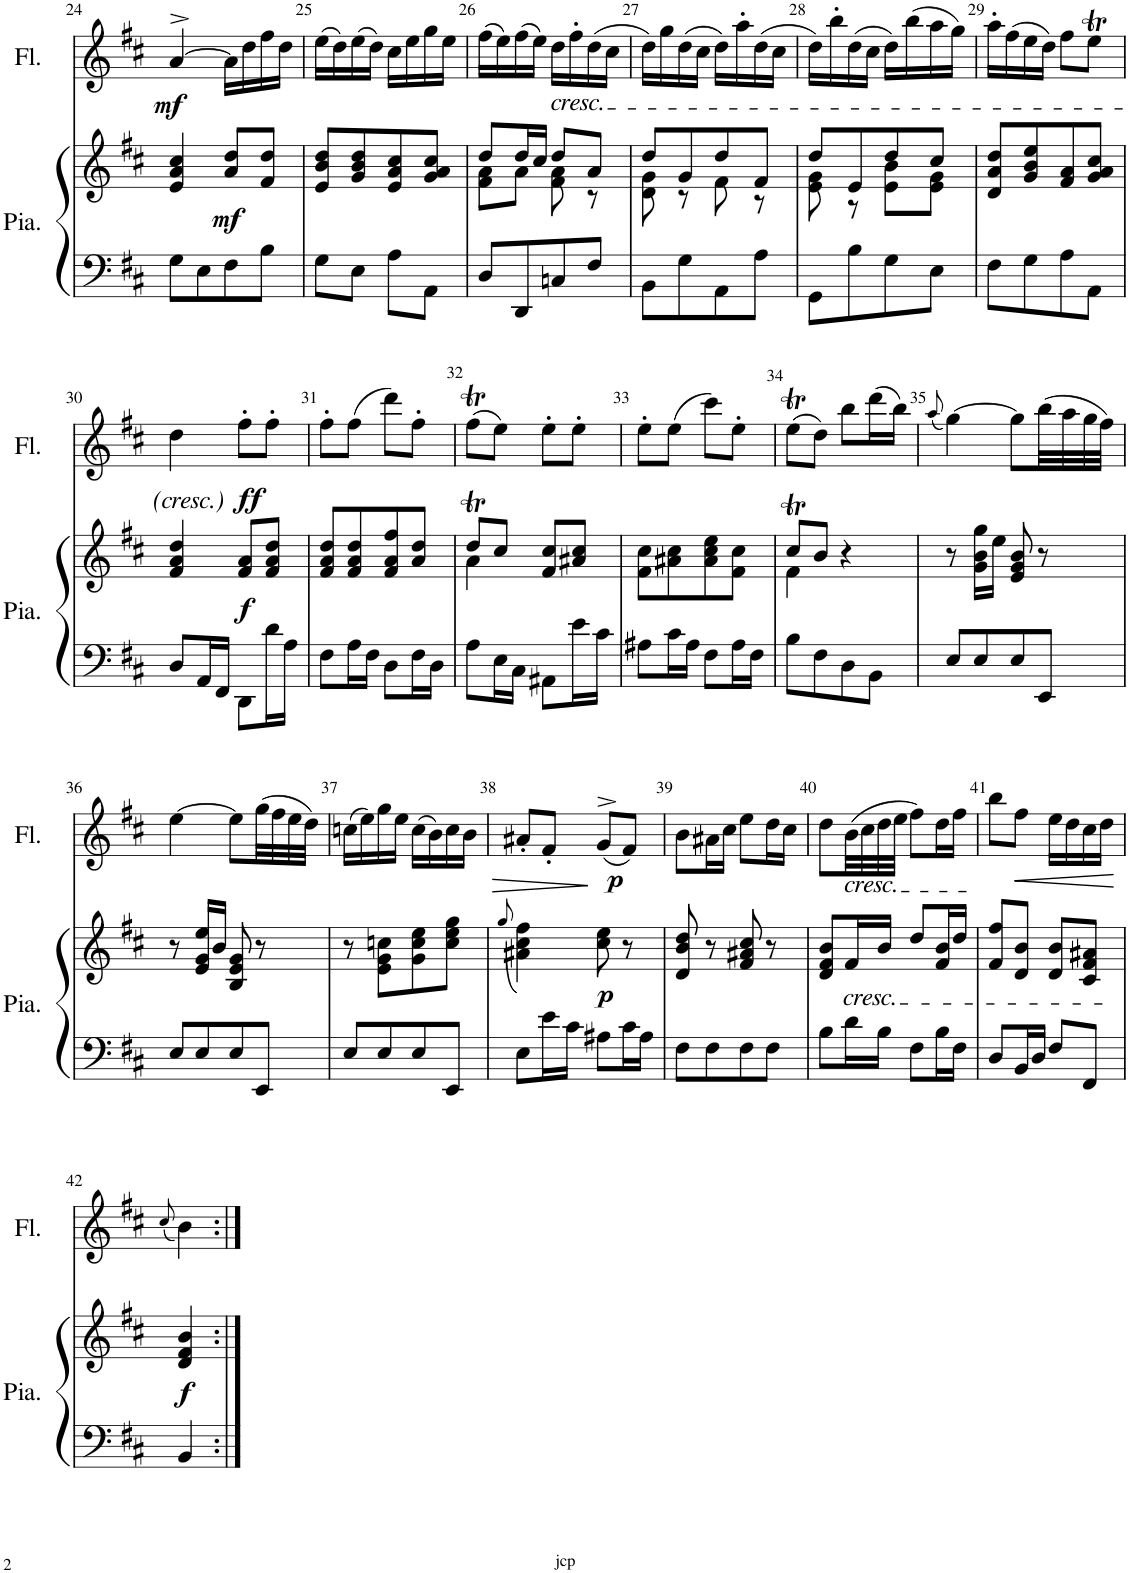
**kern	**kern	**dynam	**kern	**dynam
*part2	*part2	*part2	*part1	*part1
*staff3	*staff2	*staff2/3	*staff1	*staff1
*I"Piano	*	*	*I"Flûte	*
*I'Pia.	*	*	*I'Fl.	*
!!LO:PB:g=z
*clefF4	*clefG2	*	*clefG2	*
*k[f#c#]	*k[f#c#]	*	*k[f#c#]	*
*M2/4	*M2/4	*	*M2/4	*
=24	=24	=24	=24	=24
!	!	!	!	!LO:DY:b
8G\L	4e/ 4a/ 4cc#/	.	[4a^>/	mf
8E\	.	.	.	.
!	!	!LO:DY:b	!	!
8F#\	8a/ 8dd/L	mf	16a\LL]	.
.	.	.	16dd\	.
8B\J	8f#/ 8dd/J	.	16ff#\	.
.	.	.	16dd\JJ	.
=25	=25	=25	=25	=25
8G\L	8e/ 8b/ 8dd/L	.	(16ee\LL	.
.	.	.	16dd\)	.
8E\J	8g/ 8b/ 8dd/	.	(16ee\	.
.	.	.	16dd\JJ)	.
8A\L	8e/ 8a/ 8cc#/	.	16cc#\LL	.
.	.	.	16ee\	.
8AA\J	8g/ 8a/ 8cc#/J	.	16gg\	.
.	.	.	16ee\JJ	.
=26	=26	=26	=26	=26
*	*^	*	*	*
8D/L	8dd/L	8f#\ 8a\L	.	(16ff#\LL	.
.	.	.	.	16ee\)	.
8DD/	16dd/L	8a\J	.	(16ff#\	.
.	16cc#/JJ	.	.	16ee\JJ)	.
!	!	!	!	!LO:TX:b:i:t=cresc.	!
8Cn/	8dd/L	8f#\ 8a\	.	16dd\LL	.
.	.	.	.	16ff#'\	.
8F#/J	8a/J	8r	.	(16dd\	.
.	.	.	.	16cc#\JJ	.
=27	=27	=27	=27	=27	=27
8BB\L	8dd/L	8d\ 8g\	.	16dd\LL)	.
.	.	.	.	16gg\	.
8G\	8g/	8r	.	(16dd\	.
.	.	.	.	16cc#\JJ	.
8AA\	8dd/	8f#\	.	16dd\LL)	.
.	.	.	.	16aa'\	.
8A\J	8f#/J	8r	.	(16dd\	.
.	.	.	.	16cc#\JJ	.
=28	=28	=28	=28	=28	=28
8GG\L	8dd/L	8e\ 8g\	.	16dd\LL)	.
.	.	.	.	16bb'\	.
8B\	8e/	8r	.	(16dd\	.
.	.	.	.	16cc#\JJ	.
8G\	8dd/	8e\ 8b\L	.	16dd\LL)	.
.	.	.	.	(16bb\	.
8E\J	8cc#/J	8e\ 8g\J	.	16aa\	.
.	.	.	.	16gg\JJ)	.
*	*v	*v	*	*	*
=29	=29	=29	=29	=29
8F#\L	8d/ 8a/ 8dd/L	.	16aa'\LL	.
.	.	.	(16ff#\	.
8G\	8g/ 8b/ 8ee/	.	16ee\	.
.	.	.	16dd\JJ)	.
8A\	8f#/ 8a/	.	8ff#\L	.
8AA\J	8g/ 8a/ 8cc#/J	.	8eeT\J	.
!!LO:LB:g=z
=30	=30	=30	=30	=30
8D/L	4f#/ 4a/ 4dd/	.	4dd\	.
16AA/L	.	.	.	.
16FF#/JJ	.	.	.	.
!	!	!LO:DY:b	!	!LO:DY:b
8DD\L	8f#/ 8a/L	f	8ff#'\L	ff
16d\L	8f#/ 8a/ 8dd/J	.	8ff#'\J	.
16A\JJ	.	.	.	.
=31	=31	=31	=31	=31
8F#\L	8f#/ 8a/ 8dd/L	.	8ff#'\L	.
16A\L	8f#/ 8a/ 8dd/	.	(8ff#\J	.
16F#\JJ	.	.	.	.
8D\L	8f#/ 8a/ 8ff#/	.	8ddd\L)	.
16F#\L	8a/ 8dd/J	.	8ff#'\J	.
16D\JJ	.	.	.	.
=32	=32	=32	=32	=32
*	*^	*	*	*
8A\L	8ddT/L	4a\	.	(8ff#t\L	.
16E\L	8cc#/J	.	.	8ee\J)	.
16C#\JJ	.	.	.	.	.
8AA#X\L	8f#/ 8cc#/L	4ryy	.	8ee'\L	.
16e\L	8a#X/ 8cc#/J	.	.	8ee'\J	.
16c#\JJ	.	.	.	.	.
*	*v	*v	*	*	*
=33	=33	=33	=33	=33
8A#X\L	8f#\ 8cc#\L	.	8ee'\L	.
16c#\L	8a#X\ 8cc#\	.	(8ee\J	.
16A#\JJ	.	.	.	.
8F#\L	8a#\ 8cc#\ 8ee\	.	8ccc#\L)	.
16A#\L	8f#\ 8cc#\J	.	8ee'\J	.
16F#\JJ	.	.	.	.
=34	=34	=34	=34	=34
*	*^	*	*	*
8B\L	8cc#t/L	4f#\	.	(8eeT\L	.
8F#\	8b/J	.	.	8dd\J)	.
8D\	4r	4ryy	.	8bb\L	.
8BB\J	.	.	.	(16ddd\L	.
.	.	.	.	16bb\JJ)	.
*	*v	*v	*	*	*
=35	=35	=35	=35	=35
.	.	.	(8qaa/	.
8E/L	8r	.	[4gg\)	.
8E/	16g\ 16b\ 16gg\LL	.	.	.
.	16ee\JJ	.	.	.
8E/	8e/ 8g/ 8b/	.	8gg\L]	.
8EE/J	8r	.	(32bb\LL	.
.	.	.	32aa\	.
.	.	.	32gg\	.
.	.	.	32ff#\JJJ)	.
!!LO:LB:g=z
=36	=36	=36	=36	=36
8E/L	8r	.	[4ee\	.
8E/	16e/ 16g/ 16ee/LL	.	.	.
.	16b/JJ	.	.	.
8E/	8B/ 8e/ 8g/	.	8ee\L]	.
8EE/J	8r	.	(32gg\LL	.
.	.	.	32ff#\	.
.	.	.	32ee\	.
.	.	.	32dd\JJJ)	.
=37	=37	=37	=37	=37
8E/L	8r	.	(16ccn\LL	.
.	.	.	16ee\)	.
8E/	8e\ 8g\ 8ccn\L	.	16gg\	.
.	.	.	16ee\JJ	.
8E/	8g\ 8cc\ 8ee\	.	(16cc\LL	.
.	.	.	16b\)	.
8EE/J	8cc\ 8ee\ 8gg\J	.	16cc\	.
.	.	.	16b\JJ	.
=38	=38	=38	=38	=38
.	(<8qgg/	.	.	.
!	!	!	!	!LO:HP:b
8E\L	4a#X\ 4cc#\ 4ff#\)	.	8a#X'/L	>
16e\L	.	.	8f#'/J	.
16c#\JJ	.	.	.	.
!	!	!LO:DY:b	!	!LO:DY:b
8A#X\L	8cc#\ 8ee\	p	(8g^>/L	p
16c#\L	8r	.	8f#/J)	]
16A#\JJ	.	.	.	.
=39	=39	=39	=39	=39
8F#\L	8d/ 8b/ 8dd/	.	8b\L	.
8F#\	8r	.	16a#X\L	.
.	.	.	16cc#\JJ	.
8F#\	8f#/ 8a#X/ 8cc#/	.	8ee\L	.
8F#\J	8r	.	16dd\L	.
.	.	.	16cc#\JJ	.
=40	=40	=40	=40	=40
8B\L	8d/ 8f#/ 8b/L	.	8dd\L	.
!	!	!	!LO:TX:b:i:t=cresc.	!
!	!LO:TX:b:i:t=cresc.	!	!	!
16d\L	16f#/L	.	(32b\LL	.
.	.	.	32cc#\	.
16B\JJ	16b/JJ	.	32dd\	.
.	.	.	32ee\JJJ	.
8F#\L	8dd/L	.	8ff#\L)	.
16B\L	16f#/ 16b/L	.	16dd\L	.
16F#\JJ	16dd/JJ	.	16ff#\JJ	.
=41	=41	=41	=41	=41
8D/L	8f#/ 8ff#/L	.	8bb\L	.
!	!	!	!	!LO:HP:b
16BB/L	8d/ 8b/J	.	8ff#\J	<
16D/JJ	.	.	.	.
8F#/L	8d/ 8b/L	.	16ee\LL	.
.	.	.	16dd\	.
8FF#/J	8c#/ 8f#/ 8a#X/J	.	16cc#\	.
.	.	.	16dd\JJ	.
.	.	.	.	[
!!LO:LB:g=z
=42	=42	=42	=42	=42
.	.	.	(8qcc#/	.
!	!	!LO:DY:b	!	!
4BB/	4d/ 4f#/ 4b/	f	4b\)	.
=:|!	=:|!	=:|!	=:|!	=:|!
*-	*-	*-	*-	*-
